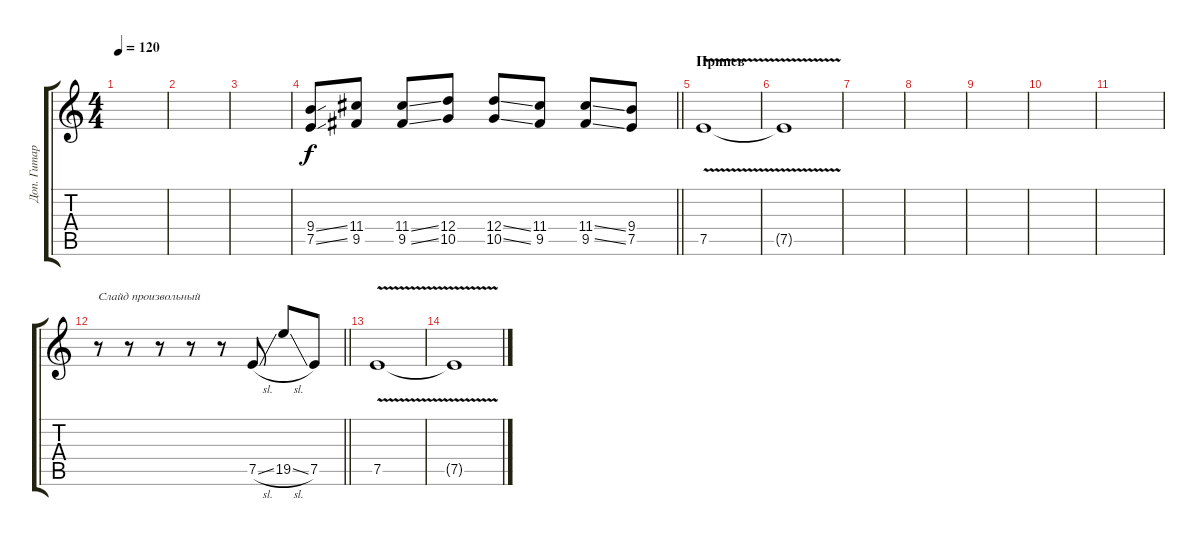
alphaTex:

\track ("Доп. Гитара Л" "Доп. Гитар") {instrument overdrivenguitar}
\staff {score tabs}
\tuning (E4 B3 G3 D3 A2 E2) {hide}
\ts (4 4)
\tempo 120
\clef g2
\ks c
|
|
|
\barLineRight lightlight
(9.4{ss} 7.5{ss}).8{volume 13} (11.4 9.5).8 (11.4{ss} 9.5{ss}).8 (12.4 10.5).8 (12.4{ss} 10.5{ss}).8 (11.4 9.5).8 (11.4{ss} 9.5{ss}).8 (9.4 7.5).8 |
\section ("" "Припев")
7.5{v}.1{volume 0} |
7.5{t}.1 |
|
|
|
|
|
\barLineRight lightlight
r.8{txt "Слайд произвольный" volume 13} r.8 r.8 r.8 r.8 7.5{sl}.8 19.5{sl}.8 7.5.8 |
\section ("" " ")
7.5{v}.1{volume 0} |
7.5{t}.1
